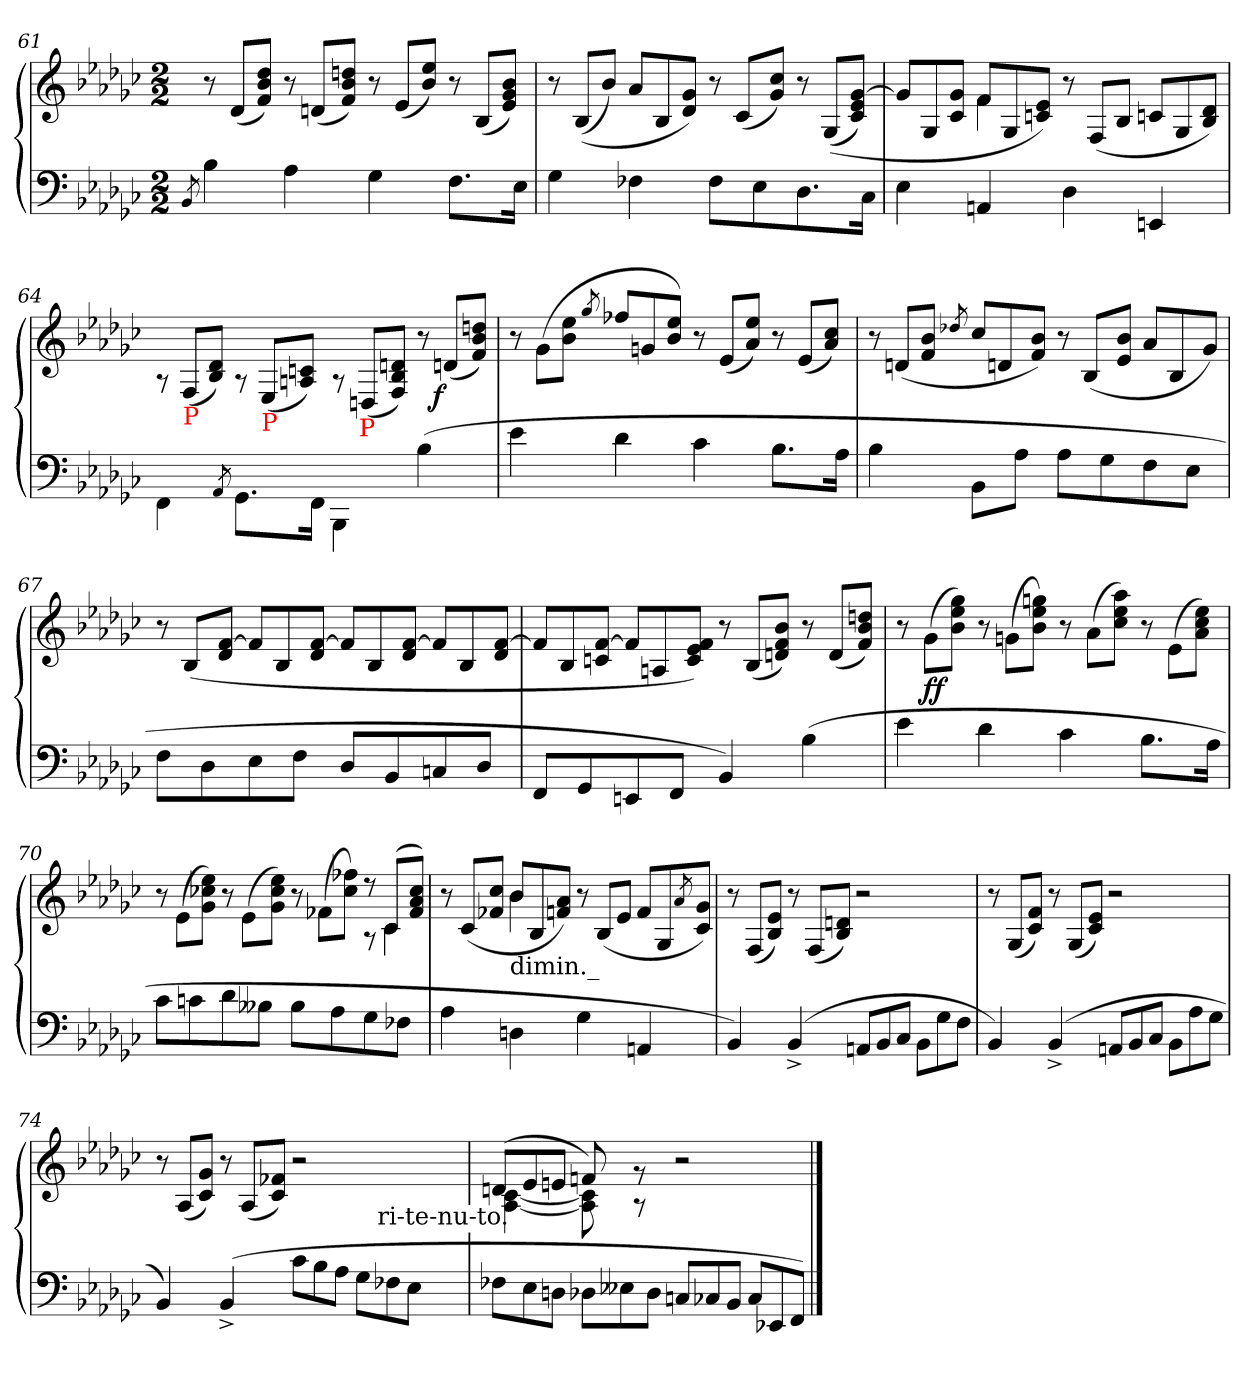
**kern	**kern	**dynam
*part1	*part1	*part1
*staff2	*staff1	*staff1/2
*clefF4	*clefG2	*
*k[b-e-a-d-g-c-]	*k[b-e-a-d-g-c-]	*
*e-:	*e-:	*
*M2/2	*M2/2	*
=61	=61	=61
8qBB-/	.	.
*	*Xtuplet	*
4B-	12r	.
.	(<12d-L	.
.	12dd- 12b- 12fJ)	.
4A-	12r	.
.	(<12dnL	.
.	12ddn 12b- 12fJ)	.
4G-	12r	.
.	(<12e-L	.
.	12ee- 12b-J)	.
8.FL	12r	.
.	(<12B-L	.
.	12b- 12g- 12e-J)	.
16E-Jk	.	.
=62	=62	=62
4G-	12r	.
.	(<(>12B-L	.
.	12b-J)	.
4F-X	12a-L	.
.	12B-	.
.	12g- 12d-J)	.
8F-L	12r	.
.	(<12c-L	.
8E-	.	.
.	12cc- 12g-J)	.
8.D-	12r	.
.	(<(>12G-L	.
.	[12g- 12e- 12c-J)	.
16C-Jk	.	.
=63	=63	=63
*	*^	*
4E-	12g-L]	4ryy	.
.	12G-	.	.
.	12g- 12c-J	.	.
4AAn	12fL	6f	.
.	12G-	.	.
.	12e- 12cnJ)	12ryy	.
4D-\	12r	4ryy	.
.	(<12FL	.	.
.	12B-J	.	.
4EEn	12cnL	4ryy	.
.	12G-	.	.
.	12d- 12B-J)	.	.
*	*v	*v	*
=64	=64	=64
4FF\	12rA	.
!	!LO:TX:b:color=red:t=P	!
.	(<12F/L	.
.	12d-/ 12B-/J)	.
8qAA-/	.	.
8.GG-\L	12rA	.
!	!LO:TX:b:color=red:t=P	!
.	(<12E-/L	.
.	12cn/ 12An/J)	.
16FF\Jk	.	.
4BBB-\	12rA	.
!	!LO:TX:b:color=red:t=P	!
.	(<12Dn/L	.
.	12dn/ 12B-/ 12F/J)	.
(>4B-	12r	.
!	!	!LO:DY:rj
.	(<12dnL	f
.	12ddn 12b- 12fJ)	.
=65	=65	=65
4e-	12r	.
.	(<12g-L	.
.	12ee- 12b-J	.
.	8qgg-/	.
4d-	12ff-X/L	.
.	12gn/	.
.	12ee-/ 12b-/J)	.
4c-	12r	.
.	(<12e-L	.
.	12ee- 12a-J)	.
8.B-L	12r	.
.	(<12e-L	.
.	12cc- 12a-J)	.
16A-Jk	.	.
=66	=66	=66
4B-	12r	.
.	(<12dnL	.
.	12b- 12fJ	.
.	8qdd-X/	.
8BB-L	12cc-L	.
.	12dn	.
8A-J	.	.
.	12b- 12fJ)	.
8A-L	12r	.
.	(<12B-L	.
8G-	.	.
.	12b- 12e-J	.
8F	12a-L	.
.	12B-	.
8E-J	.	.
.	12g-J)	.
=67	=67	=67
8FL	12r	.
.	(>12B-L	.
8D-	.	.
.	[12f 12d-J	.
8E-	12fL]	.
.	12B-	.
8FJ	.	.
.	[12f 12d-J	.
8D-/L	12fL]	.
.	12B-	.
8BB-/	.	.
.	[12f 12d-J	.
8Cn/	12fL]	.
.	12B-	.
8D-/J	.	.
.	[12f 12d-J	.
=68	=68	=68
8FFL	12fL]	.
.	12B-	.
8GG-	.	.
.	[12f 12cnJ	.
8EEn	12fL]	.
.	12An	.
8FFJ	.	.
.	12f 12e- 12cJ)	.
4BB-)	12r	.
.	(<12B-L	.
.	12b- 12f 12dnJ)	.
(>4B-	12r	.
.	(<12dL	.
.	12ddn 12b- 12fJ)	.
=69	=69	=69
4e-	12r	.
.	(>12g-L	ff
.	12gg- 12ee- 12b-J)	.
4d-	12r	.
.	(>12gnL	.
.	12ggn 12ee- 12b-J)	.
4c-	12r	.
.	(>12a-L	.
.	12aa- 12ee- 12cc-J)	.
8.B-L	12r	.
.	(>12e-\L	.
.	12ee-\ 12cc-\ 12a-\J)	.
16A-Jk	.	.
=70	=70	=70
*	*^	*
8c-L	12r	2.ryy	.
.	(>12e-\L	.	.
8cn	.	.	.
.	12ee-\ 12cc-X\ 12g-\J)	.	.
8d-	12r	.	.
.	(>12e-\L	.	.
8B--XJ	.	.	.
.	12ee-\ 12cc-\ 12g-\J)	.	.
8B--L	12r	.	.
.	(>12f-X\L	.	.
8A-	.	.	.
.	12ff-X\ 12cc-\J)	.	.
8G-	12r	12r	.
.	(<12c-L	6c-	.
8F-XJ	.	.	.
.	12cc- 12a- 12f-J)	.	.
=71	=71	=71	=71
4A-	12r	4ryy	.
.	(<12c-L	.	.
.	12cc- 12f-XJ	.	.
!	!LO:TX:b:t=dimin._	!	!
4Dn	12b-L	6b-	.
.	12B-	.	.
.	12a- 12fnJ)	12ryy	.
4G-	12r	4ryy	.
.	(<12B-L	.	.
.	12e-J	.	.
4AAn	12fL	4ryy	.
.	12G-	.	.
.	8qa-/	.	.
.	12g- 12c-J)	.	.
*	*v	*v	*
=72	=72	=72
4BB-)	12r	.
.	(<12FL	.
.	12e- 12B-J)	.
(>4BB-^>	12r	.
.	(<12FL	.
.	12dn 12B-J)	.
*Xtuplet	*	*
12AAnL	2r	.
12BB-	.	.
12C-J	.	.
12BB-\L	.	.
12G-\	.	.
12F\J	.	.
=73	=73	=73
4BB-)	12r	.
.	(<12G-L	.
.	12f 12c-J)	.
(>4BB-^>	12r	.
.	(<12G-L	.
.	12e- 12c-J)	.
12AAnL	2r	.
12BB-	.	.
12C-J	.	.
12BB-\L	.	.
12A-\	.	.
12G-\J	.	.
=74	=74	=74
*	*^	*
4BB-)	12r	3%2ryy	.
.	(<12A-L	.	.
.	12g- 12c-J)	.	.
(>4BB-^>	12r	.	.
.	(<12A-L	.	.
.	12f-X 12c-J)	.	.
12c-L	2r	.	.
12B-	.	.	.
12A-J	.	6ryy	.
12G-L	.	.	.
!	!	!LO:TX:b:t=ri-te-nu-to.	!
12F-X	.	6ryy	.
12E-J	.	.	.
4ryy	4ryy	4ryy	.
=75	=75	=75	=75
12F-XL	(>12dnL	[4c- [4A-	.
12E-	12e-	.	.
12DnJ	12enJ	.	.
12D-XL	8fn)	8c-] 8A-]	.
12E--X	.	.	.
.	8rg	8rA	.
12D-J	.	.	.
12Cn/L	2r	2ryy	.
12C-X/	.	.	.
12BB-/J	.	.	.
12C-/L	.	.	.
12EE-X/	.	.	.
12FF/J)	.	.	.
*	*v	*v	*
==	==	==
*-	*-	*-
